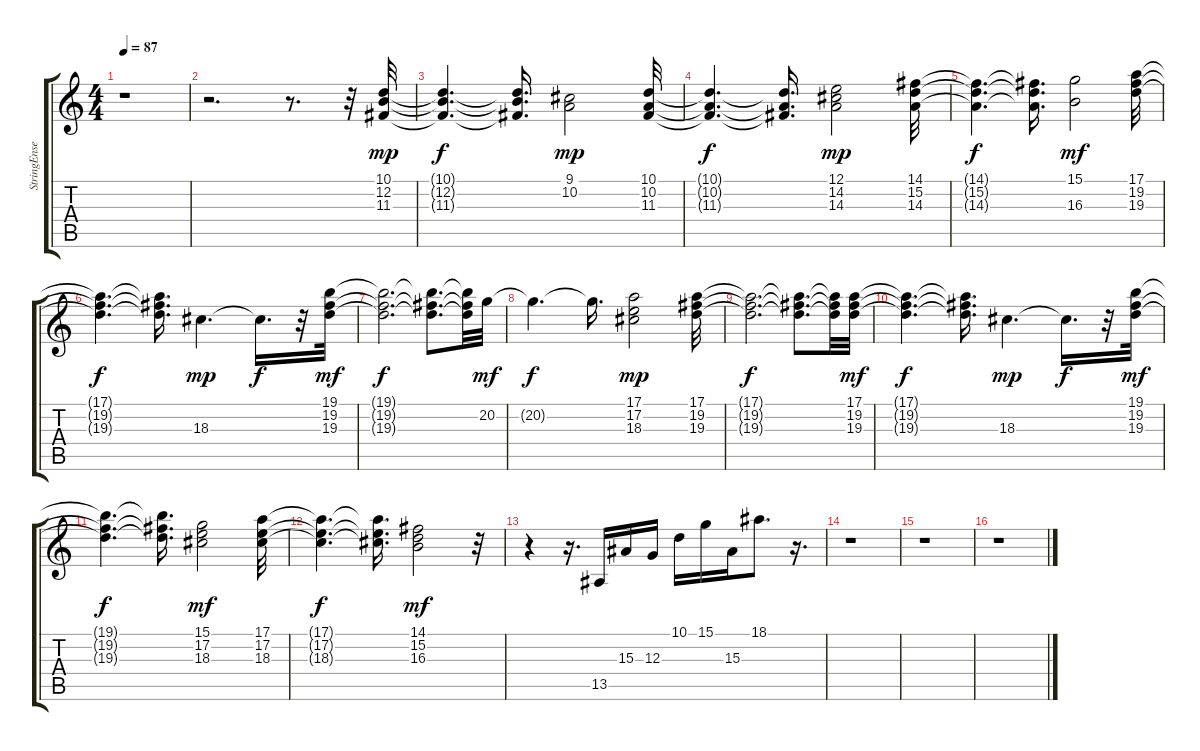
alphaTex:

\track ("StringEnsemble 1" "StringEnse") {instrument stringensemble1}
\staff {score tabs}
\tuning (E4 B3 G3 D3 A2 E2) {hide}
\ts (4 4)
\tempo 87
\clef g2
\ks c
r.1{dy mp} |
r.2{d} r.8{d} r.32 (10.1 12.2 11.3).32{volume 10} |
(10.1{t} 12.2{t} 11.3{t}).4{d dy f} (10.1{t} 12.2{t} 11.3{t}).16{d} (9.1 10.2).2{dy mp} (10.1 10.2 11.3).32 |
(10.1{t} 10.2{t} 11.3{t}).4{d dy f} (10.1{t} 10.2{t} 11.3{t}).16{d} (12.1 14.2 14.3).2{dy mp} (14.1 15.2 14.3).32 |
(14.1{t} 15.2{t} 14.3{t}).4{d dy f} (14.1{t} 15.2{t} 14.3{t}).16{d} (15.1 16.3).2{dy mf} (17.1 19.2 19.3).32 |
(17.1{t} 19.2{t} 19.3{t}).4{d dy f} (17.1{t} 19.2{t} 19.3{t}).16{d} 18.3.4{d dy mp} 18.3{t}.16{d dy f} r.32 (19.1 19.2 19.3).32{dy mf} |
(19.1{t} 19.2{t} 19.3{t}).2{d dy f} (19.1{t} 19.2{t} 19.3{t}).8{d} (19.1{t} 19.2{t} 19.3{t}).32 20.2.32{dy mf} |
20.2{t}.4{d dy f} 20.2{t}.16{d} (17.1 17.2 18.3).2{dy mp} (17.1 19.2 19.3).32 |
(17.1{t} 19.2{t} 19.3{t}).2{d dy f} (17.1{t} 19.2{t} 19.3{t}).8{d} (17.1{t} 19.2{t} 19.3{t}).32 (17.1 19.2 19.3).32{dy mf} |
(17.1{t} 19.2{t} 19.3{t}).4{d dy f} (17.1{t} 19.2{t} 19.3{t}).16{d} 18.3.4{d dy mp} 18.3{t}.16{d dy f} r.32 (19.1 19.2 19.3).32{dy mf} |
(19.1{t} 19.2{t} 19.3{t}).4{d dy f} (19.1{t} 19.2{t} 19.3{t}).16{d} (15.1 17.2 18.3).2{dy mf} (17.1 17.2 18.3).32 |
(17.1{t} 17.2{t} 18.3{t}).4{d dy f} (17.1{t} 17.2{t} 18.3{t}).16{d} (14.1 15.2 16.3).2{dy mf} r.32 |
r.4 r.16{d} 13.5.16 15.3.16 12.3.16 10.1.16 15.1.16 15.3.16 18.1.8{d} r.16{d} |
r.1 |
r.1 |
r.1
